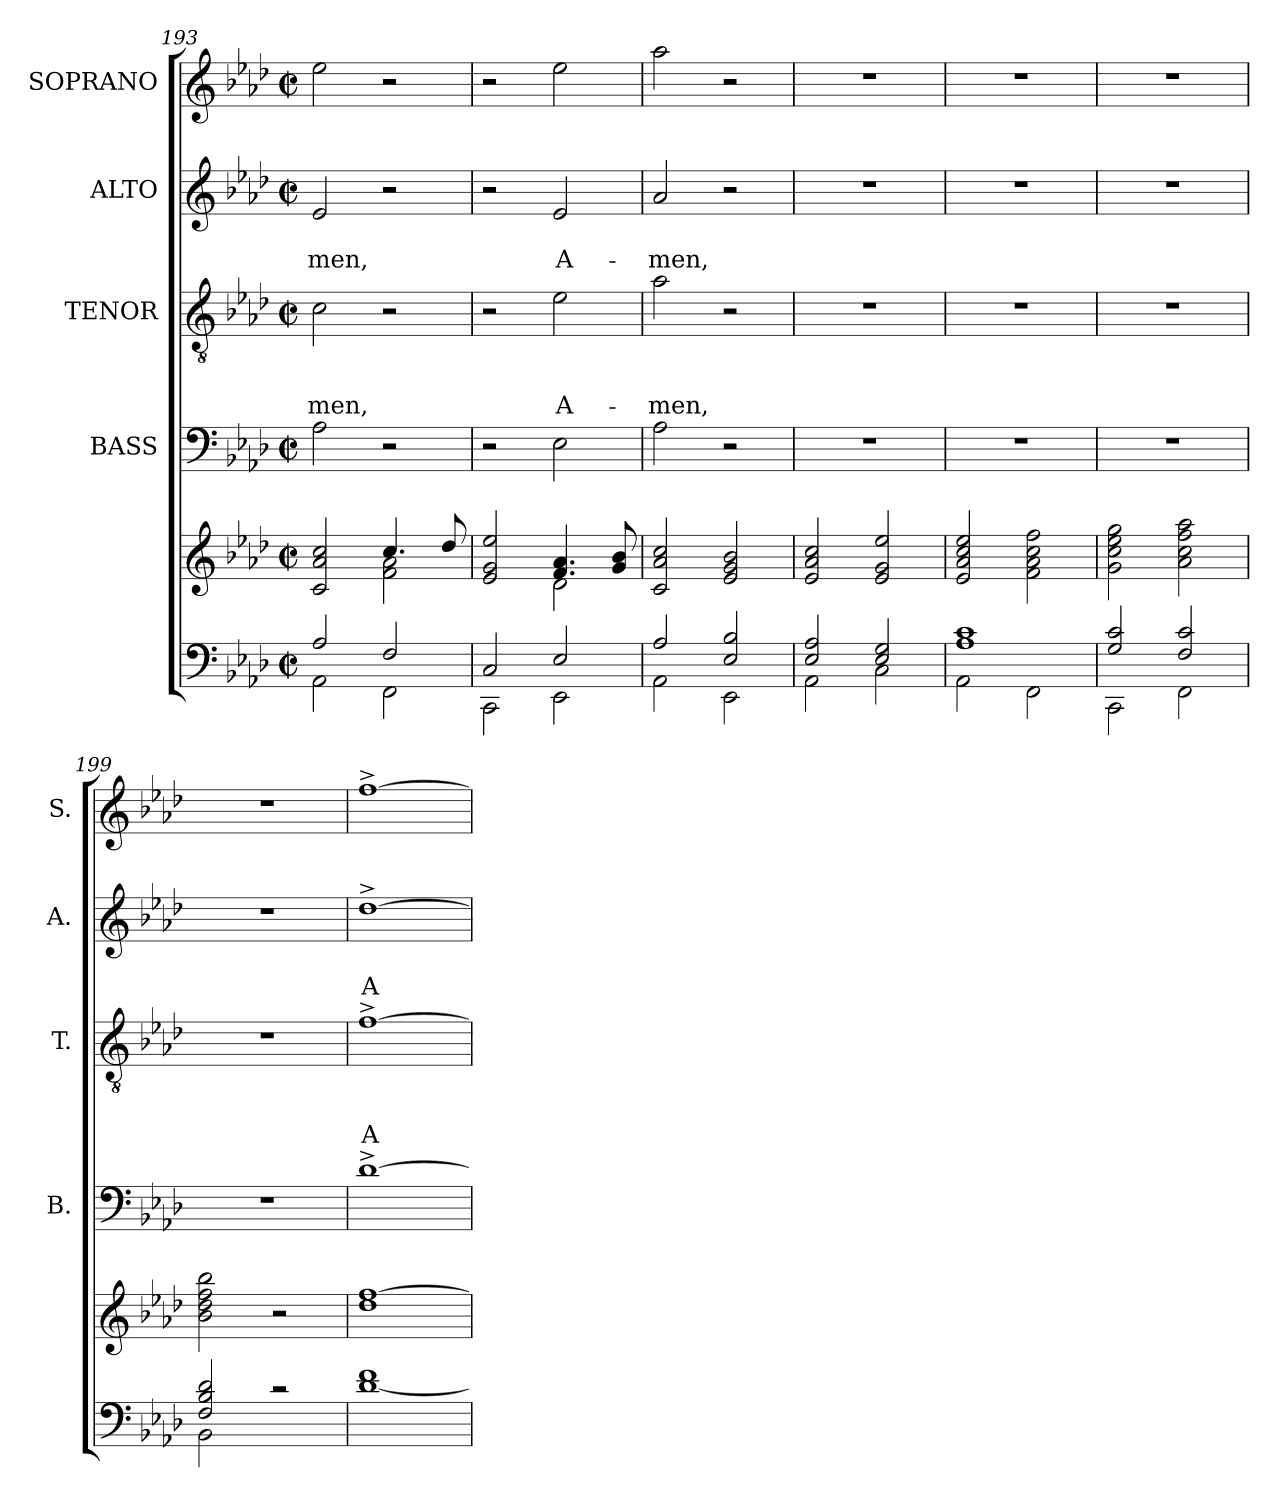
**kern	**kern	**kern	**kern	**text	**text	**text	**kern	**text	**text	**kern
*part6	*part5	*part4	*part3	*part3	*part3	*part3	*part2	*part2	*part2	*part1
*staff6	*staff5	*staff4	*staff3	*staff3	*staff3	*staff3	*staff2	*staff2	*staff2	*staff1
*	*	*I"BASS	*I"TENOR	*	*	*	*I"ALTO	*	*	*I"SOPRANO
*	*	*I'B.	*I'T.	*	*	*	*I'A.	*	*	*I'S.
*clefF4	*clefG2	*clefF4	*clefGv2	*	*	*	*clefG2	*	*	*clefG2
*k[b-e-a-d-]	*k[b-e-a-d-]	*k[b-e-a-d-]	*k[b-e-a-d-]	*	*	*	*k[b-e-a-d-]	*	*	*k[b-e-a-d-]
*A-:	*A-:	*A-:	*A-:	*	*	*	*A-:	*	*	*A-:
*M2/2	*M2/2	*M2/2	*M2/2	*	*	*	*M2/2	*	*	*M2/2
*met(c|)	*met(c|)	*met(c|)	*met(c|)	*	*	*	*met(c|)	*	*	*met(c|)
=193	=193	=193	=193	=193	=193	=193	=193	=193	=193	=193
*^	*^	*	*	*	*	*	*	*	*	*
!	!	!	!	!	!	!	!	!LO:LY:b	!	!	!LO:LY:b	!
2A-/	2AA-\	2c/ 2a-/ 2cc/	2ryy	2A-\	2c\	.	.	-men,	2e-/	.	-men,	2ee-\
2F/	2FF\	4.cc/	2f\ 2a-\	2r	2r	.	.	.	2r	.	.	2r
.	.	8dd-/	.	.	.	.	.	.	.	.	.	.
=194	=194	=194	=194	=194	=194	=194	=194	=194	=194	=194	=194	=194
2C/	2CC\	2e-/ 2g/ 2ee-/	2ryy	2r	2r	.	.	.	2r	.	.	2r
!	!	!	!	!	!	!	!	!LO:LY:b	!	!	!LO:LY:b	!
2E-/	2EE-\	4.f/ 4.a-/	2d-\	2E-\	2e-\	.	.	A-	2e-/	.	A-	2ee-\
.	.	8g/ 8b-/	.	.	.	.	.	.	.	.	.	.
*	*	*v	*v	*	*	*	*	*	*	*	*	*
=195	=195	=195	=195	=195	=195	=195	=195	=195	=195	=195	=195
!	!	!	!	!	!	!	!LO:LY:b	!	!	!LO:LY:b	!
2A-/	2AA-\	2c/ 2a-/ 2cc/	2A-\	2a-\	.	.	-men,	2a-/	.	-men,	2aa-\
2E-/ 2B-/	2EE-\	2e-/ 2g/ 2b-/	2r	2r	.	.	.	2r	.	.	2r
=196	=196	=196	=196	=196	=196	=196	=196	=196	=196	=196	=196
2E-/ 2A-/	2AA-\	2e-/ 2a-/ 2cc/	1r	1r	.	.	.	1r	.	.	1r
2E-/ 2G/	2C\	2e-/ 2g/ 2ee-/	.	.	.	.	.	.	.	.	.
=197	=197	=197	=197	=197	=197	=197	=197	=197	=197	=197	=197
1A- 1c	2AA-\	2e-/ 2a-/ 2cc/ 2ee-/	1r	1r	.	.	.	1r	.	.	1r
.	2FF\	2f\ 2a-\ 2cc\ 2ff\	.	.	.	.	.	.	.	.	.
=198	=198	=198	=198	=198	=198	=198	=198	=198	=198	=198	=198
2G/ 2c/	2CC\	2g\ 2cc\ 2ee-\ 2gg\	1r	1r	.	.	.	1r	.	.	1r
2F/ 2c/	2FF\	2a-\ 2cc\ 2ff\ 2aa-\	.	.	.	.	.	.	.	.	.
=199	=199	=199	=199	=199	=199	=199	=199	=199	=199	=199	=199
2F/ 2B-/ 2d-/	2BB-\	2b-\ 2dd-\ 2ff\ 2bb-\	1r	1r	.	.	.	1r	.	.	1r
2rc	2ryy	2r	.	.	.	.	.	.	.	.	.
!!LO:LB:g=z
=200	=200	=200	=200	=200	=200	=200	=200	=200	=200	=200	=200
!	!	!	!	!	!	!	!LO:LY:b	!	!	!LO:LY:b	!
*v	*v	*	*	*	*	*	*	*	*	*	*
[<1d- 1f	1dd- [<1ff	[>1d-^>	[>1f^>	.	.	A-	[>1dd-^>	.	A-	[>1ff^>
=	=	=	=	=	=	=	=	=	=	=
*-	*-	*-	*-	*-	*-	*-	*-	*-	*-	*-
